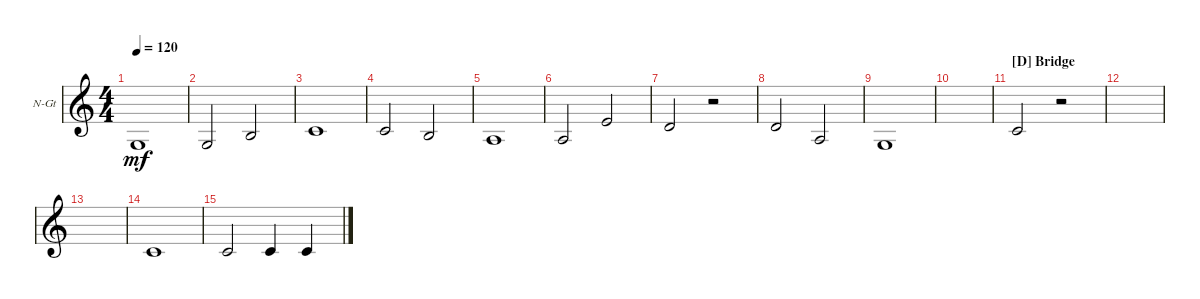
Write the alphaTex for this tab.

\defaultSystemsLayout 4
\bracketExtendMode groupsimilarinstruments
\firstSystemTrackNameOrientation horizontal
\otherSystemsTrackNameOrientation horizontal
\track ("Nylon Guitar" "N-Gt") {instrument acousticguitarnylon}
\staff {score}
\tuning (E4 B3 G3 D3 A2 E2)
\ts (4 4)
\tempo 120
\clef g2
\ks c
3.6.1{dy mf} |
3.6.2 2.5.2 |
3.5.1 |
3.5.2 2.5.2 |
0.5.1 |
0.5.2 2.4.2 |
0.4.2 r.2 |
0.4.2 0.5.2 |
3.6.1 |
|
\section ("D" "Bridge")
3.5.2 r.2 |
|
|
3.5.1 |
3.5.2 3.5.4 3.5.4
